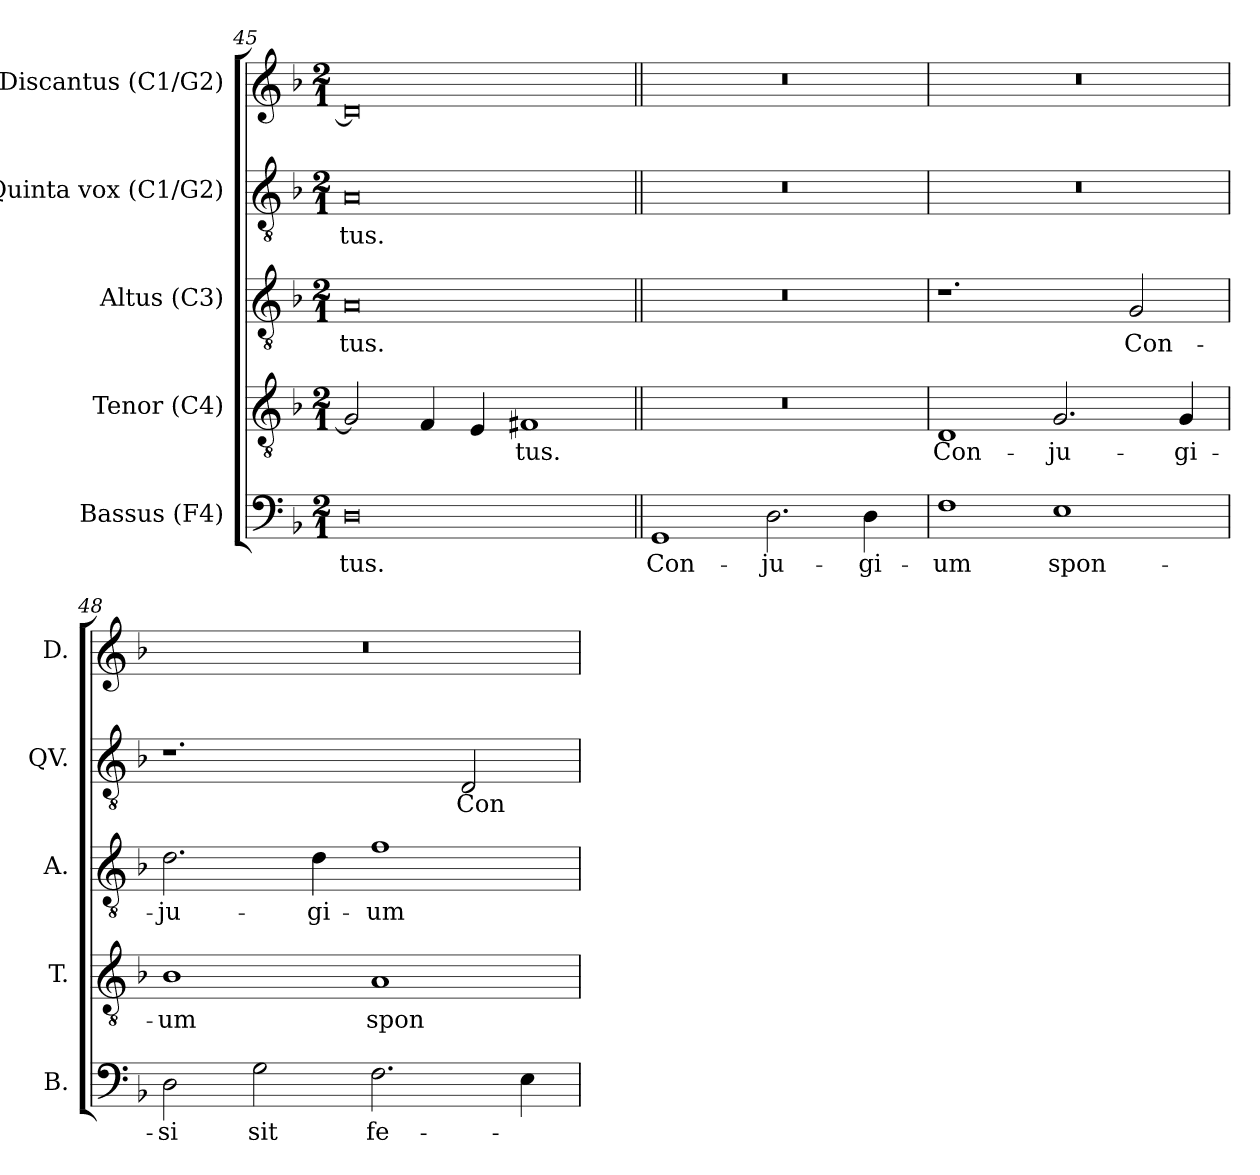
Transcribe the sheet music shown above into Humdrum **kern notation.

**kern	**text	**kern	**text	**kern	**text	**kern	**text	**kern
*part5	*part5	*part4	*part4	*part3	*part3	*part2	*part2	*part1
*staff5	*staff5	*staff4	*staff4	*staff3	*staff3	*staff2	*staff2	*staff1
*I"Bassus (F4)	*	*I"Tenor (C4)	*	*I"Altus (C3)	*	*I"Quinta vox (C1/G2)	*	*I"Discantus (C1/G2)
*I'B.	*	*I'T.	*	*I'A.	*	*I'QV.	*	*I'D.
*clefF4	*	*clefGv2	*	*clefGv2	*	*clefGv2	*	*clefG2
*	*	*ITrd7c12	*	*ITrd7c12	*	*	*	*
*k[b-]	*	*k[b-]	*	*k[b-]	*	*k[b-]	*	*k[b-]
*F:	*	*F:	*	*F:	*	*F:	*	*F:
*M2/1	*	*M2/1	*	*M2/1	*	*M2/1	*	*M2/1
=45	=45	=45	=45	=45	=45	=45	=45	=45
!	!LO:LY:b:color=#000000	!	!	!	!	!	!	!
!	!	!	!	!	!LO:LY:b:color=#000000	!	!	!
!	!	!	!	!	!	!	!LO:LY:b:color=#000000	!
0Di	-tus.	2GGi/]	.	0AAi	-tus.	0Ai	-tus.	0di]
.	.	4FFi/	.	.	.	.	.	.
.	.	4EEi/	.	.	.	.	.	.
!	!	!	!LO:LY:b:color=#000000	!	!	!	!	!
.	.	1FF#Xi	-tus.	.	.	.	.	.
!!LO:PB:g=z
=46||	=46||	=46||	=46||	=46||	=46||	=46||	=46||	=46||
!	!LO:LY:b:color=#000000	!LO:N:vis=1	!	!LO:N:vis=1	!	!LO:N:vis=1	!	!LO:N:vis=1
1GGi	Con-	0r	.	0r	.	0r	.	0r
!	!LO:LY:b:color=#000000	!	!	!	!	!	!	!
2.Di\	-ju-	.	.	.	.	.	.	.
!	!LO:LY:b:color=#000000	!	!	!	!	!	!	!
4Di\	-gi-	.	.	.	.	.	.	.
=47	=47	=47	=47	=47	=47	=47	=47	=47
!	!LO:LY:b:color=#000000	!	!	!	!	!	!	!
!	!	!	!LO:LY:b:color=#000000	!	!	!LO:N:vis=1	!	!LO:N:vis=1
1Fi	-um	1DDi	Con-	1.r	.	0r	.	0r
!	!LO:LY:b:color=#000000	!	!	!	!	!	!	!
!	!	!	!LO:LY:b:color=#000000	!	!	!	!	!
1Ei	spon-	2.GGi/	-ju-	.	.	.	.	.
!	!	!	!	!	!LO:LY:b:color=#000000	!	!	!
.	.	.	.	2GGi/	Con-	.	.	.
!	!	!	!LO:LY:b:color=#000000	!	!	!	!	!
.	.	4GGi/	-gi-	.	.	.	.	.
=48	=48	=48	=48	=48	=48	=48	=48	=48
!	!LO:LY:b:color=#000000	!	!	!	!	!	!	!
!	!	!	!LO:LY:b:color=#000000	!	!	!	!	!
!	!	!	!	!	!LO:LY:b:color=#000000	!	!	!LO:N:vis=1
2Di\	-si	1BB-i	-um	2.Di\	-ju-	1.r	.	0r
!	!LO:LY:b:color=#000000	!	!	!	!	!	!	!
2Gi\	sit	.	.	.	.	.	.	.
!	!	!	!	!	!LO:LY:b:color=#000000	!	!	!
.	.	.	.	4Di\	-gi-	.	.	.
!	!LO:LY:b:color=#000000	!	!	!	!	!	!	!
!	!	!	!LO:LY:b:color=#000000	!	!	!	!	!
!	!	!	!	!	!LO:LY:b:color=#000000	!	!	!
2.Fi\	fe-	1AAi	spon-	1Fi	-um	.	.	.
!	!	!	!	!	!	!	!LO:LY:b:color=#000000	!
.	.	.	.	.	.	2Di/	Con-	.
4Ei\	.	.	.	.	.	.	.	.
=	=	=	=	=	=	=	=	=
*-	*-	*-	*-	*-	*-	*-	*-	*-
